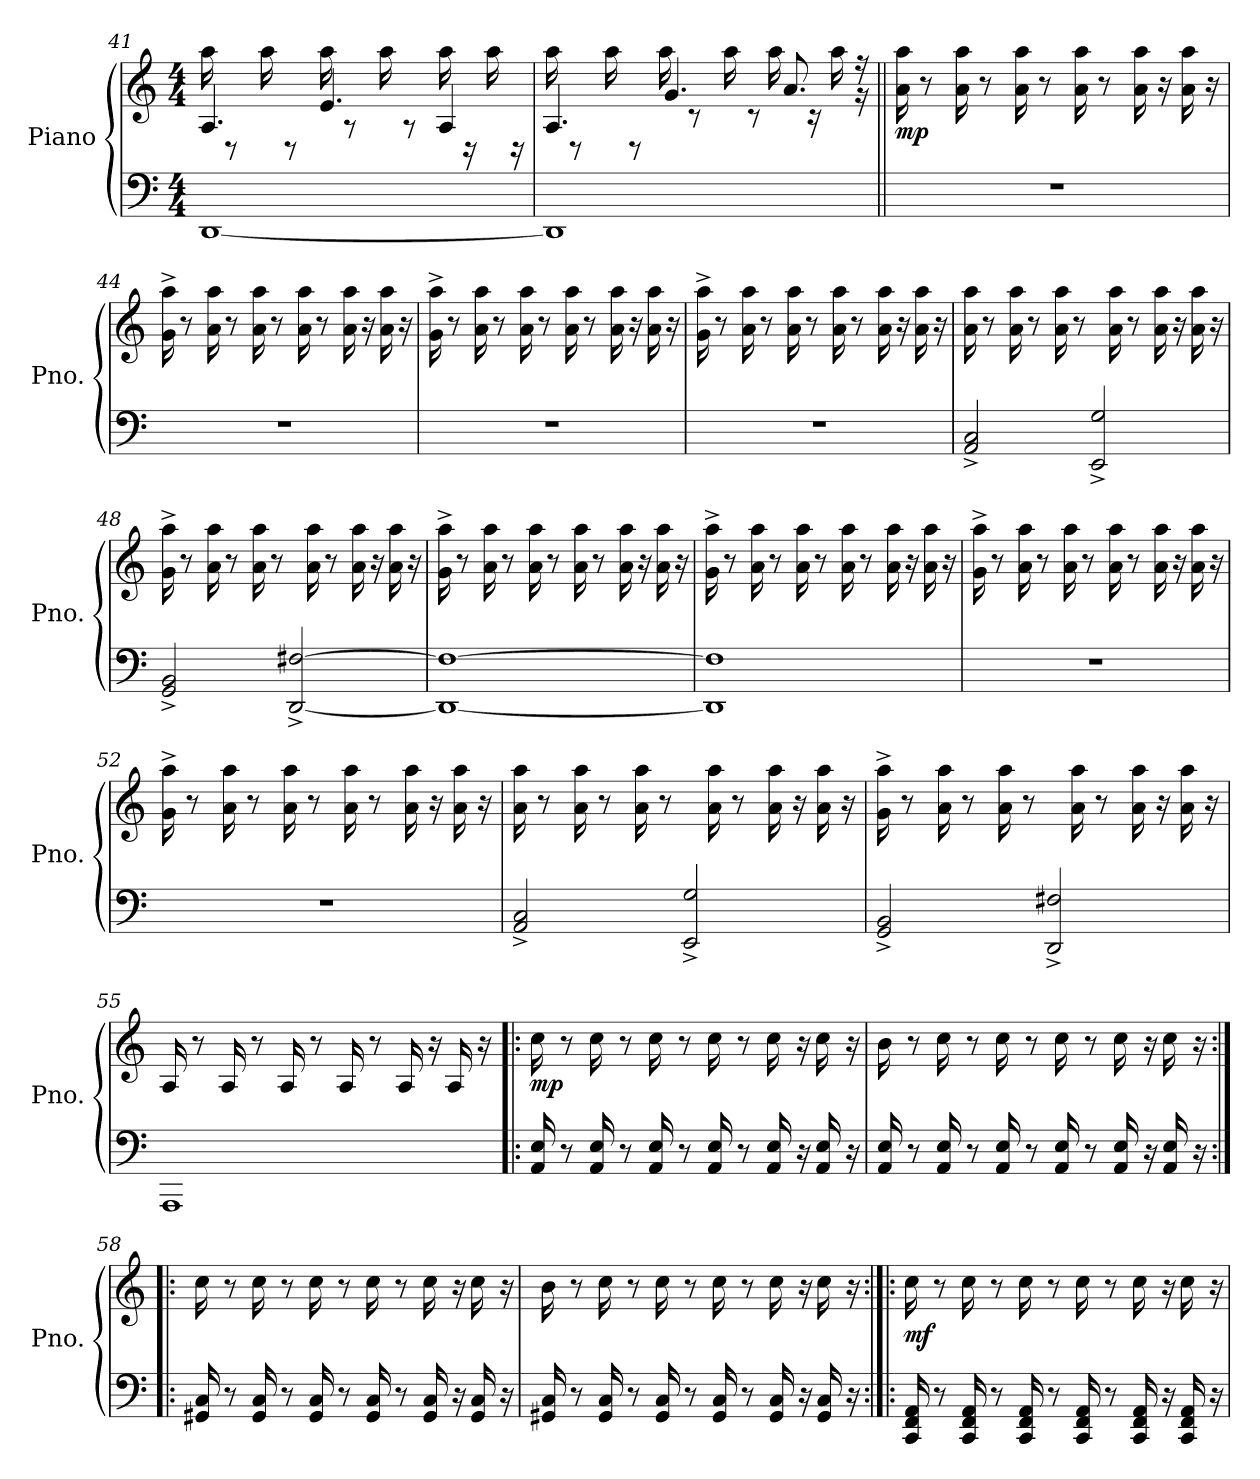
**kern	**kern	**dynam
*part1	*part1	*part1
*staff2	*staff1	*staff1/2
*I"Piano	*	*
*I'Pno.	*	*
*clefF4	*clefG2	*
*k[]	*k[]	*
*M4/4	*M4/4	*
=41	=41	=41
*	*^	*
[1DD	4.A/	16aa\	.
.	.	8r	.
.	.	16aa\	.
.	.	8r	.
.	4.e/	16aa\	.
.	.	8r	.
.	.	16aa\	.
.	.	8r	.
.	4A/	16aa\	.
.	.	16r	.
.	.	16aa\	.
.	.	16r	.
=42	=42	=42	=42
1DD]	4.A/	16aa\	.
.	.	8r	.
.	.	16aa\	.
.	.	8r	.
.	4.g/	16aa\	.
.	.	8r	.
.	.	16aa\	.
.	.	8r	.
.	8.a/	16aa\	.
.	.	16r	.
.	.	16aa\	.
.	16r	16r	.
!!LO:LB:g=z
=43||	=43||	=43||	=43||
!	!	!	!LO:DY:b
*	*v	*v	*
1r	16a\ 16aa\	mp
.	8r	.
.	16a\ 16aa\	.
.	8r	.
.	16a\ 16aa\	.
.	8r	.
.	16a\ 16aa\	.
.	8r	.
.	16a\ 16aa\	.
.	16r	.
.	16a\ 16aa\	.
.	16r	.
=44	=44	=44
1r	16g\^ 16aa\^	.
.	8r	.
.	16a\ 16aa\	.
.	8r	.
.	16a\ 16aa\	.
.	8r	.
.	16a\ 16aa\	.
.	8r	.
.	16a\ 16aa\	.
.	16r	.
.	16a\ 16aa\	.
.	16r	.
=45	=45	=45
1r	16g\^ 16aa\^	.
.	8r	.
.	16a\ 16aa\	.
.	8r	.
.	16a\ 16aa\	.
.	8r	.
.	16a\ 16aa\	.
.	8r	.
.	16a\ 16aa\	.
.	16r	.
.	16a\ 16aa\	.
.	16r	.
=46	=46	=46
1r	16g\^ 16aa\^	.
.	8r	.
.	16a\ 16aa\	.
.	8r	.
.	16a\ 16aa\	.
.	8r	.
.	16a\ 16aa\	.
.	8r	.
.	16a\ 16aa\	.
.	16r	.
.	16a\ 16aa\	.
.	16r	.
!!LO:LB:g=z
=47	=47	=47
!	!	!LO:DY:b=2
!	!	!LO:DY:n=1:b
2AA/^ 2C/^	16a\ 16aa\	f mf
.	8r	.
.	16a\ 16aa\	.
.	8r	.
.	16a\ 16aa\	.
.	8r	.
2EE/^ 2G/^	.	.
.	16a\ 16aa\	.
.	8r	.
.	16a\ 16aa\	.
.	16r	.
.	16a\ 16aa\	.
.	16r	.
=48	=48	=48
2GG/^ 2BB/^	16g\^ 16aa\^	.
.	8r	.
.	16a\ 16aa\	.
.	8r	.
.	16a\ 16aa\	.
.	8r	.
[2DD/^ [2F#X/^	.	.
.	16a\ 16aa\	.
.	8r	.
.	16a\ 16aa\	.
.	16r	.
.	16a\ 16aa\	.
.	16r	.
=49	=49	=49
1DD_ 1F#_	16g\^ 16aa\^	.
.	8r	.
.	16a\ 16aa\	.
.	8r	.
.	16a\ 16aa\	.
.	8r	.
.	16a\ 16aa\	.
.	8r	.
.	16a\ 16aa\	.
.	16r	.
.	16a\ 16aa\	.
.	16r	.
=50	=50	=50
1DD] 1F#]	16g\^ 16aa\^	.
.	8r	.
.	16a\ 16aa\	.
.	8r	.
.	16a\ 16aa\	.
.	8r	.
.	16a\ 16aa\	.
.	8r	.
.	16a\ 16aa\	.
.	16r	.
.	16a\ 16aa\	.
.	16r	.
!!LO:LB:g=z
=51	=51	=51
1r	16g\^ 16aa\^	.
.	8r	.
.	16a\ 16aa\	.
.	8r	.
.	16a\ 16aa\	.
.	8r	.
.	16a\ 16aa\	.
.	8r	.
.	16a\ 16aa\	.
.	16r	.
.	16a\ 16aa\	.
.	16r	.
=52	=52	=52
1r	16g\^ 16aa\^	.
.	8r	.
.	16a\ 16aa\	.
.	8r	.
.	16a\ 16aa\	.
.	8r	.
.	16a\ 16aa\	.
.	8r	.
.	16a\ 16aa\	.
.	16r	.
.	16a\ 16aa\	.
.	16r	.
=53	=53	=53
2AA/^ 2C/^	16a\ 16aa\	.
.	8r	.
.	16a\ 16aa\	.
.	8r	.
.	16a\ 16aa\	.
.	8r	.
2EE/^ 2G/^	.	.
.	16a\ 16aa\	.
.	8r	.
.	16a\ 16aa\	.
.	16r	.
.	16a\ 16aa\	.
.	16r	.
=54	=54	=54
2GG/^ 2BB/^	16g\^ 16aa\^	.
.	8r	.
.	16a\ 16aa\	.
.	8r	.
.	16a\ 16aa\	.
.	8r	.
2DD/^ 2F#X/^	.	.
.	16a\ 16aa\	.
.	8r	.
.	16a\ 16aa\	.
.	16r	.
.	16a\ 16aa\	.
.	16r	.
!!LO:LB:g=z
=55	=55	=55
1AAA	16A/	.
.	8r	.
.	16A/	.
.	8r	.
.	16A/	.
.	8r	.
.	16A/	.
.	8r	.
.	16A/	.
.	16r	.
.	16A/	.
.	16r	.
=56!|:	=56!|:	=56!|:
!	!	!LO:DY:b
16AA/ 16E/	16cc\	mp
8r	8r	.
16AA/ 16E/	16cc\	.
8r	8r	.
16AA/ 16E/	16cc\	.
8r	8r	.
16AA/ 16E/	16cc\	.
8r	8r	.
16AA/ 16E/	16cc\	.
16r	16r	.
16AA/ 16E/	16cc\	.
16r	16r	.
=57	=57	=57
16AA/ 16E/	16b\	.
8r	8r	.
16AA/ 16E/	16cc\	.
8r	8r	.
16AA/ 16E/	16cc\	.
8r	8r	.
16AA/ 16E/	16cc\	.
8r	8r	.
16AA/ 16E/	16cc\	.
16r	16r	.
16AA/ 16E/	16cc\	.
16r	16r	.
!!LO:PB:g=z
=58:|!|:	=58:|!|:	=58:|!|:
16GG#X/ 16C/	16cc\	.
8r	8r	.
16GG#/ 16C/	16cc\	.
8r	8r	.
16GG#/ 16C/	16cc\	.
8r	8r	.
16GG#/ 16C/	16cc\	.
8r	8r	.
16GG#/ 16C/	16cc\	.
16r	16r	.
16GG#/ 16C/	16cc\	.
16r	16r	.
=59	=59	=59
16GG#X/ 16C/	16b\	.
8r	8r	.
16GG#/ 16C/	16cc\	.
8r	8r	.
16GG#/ 16C/	16cc\	.
8r	8r	.
16GG#/ 16C/	16cc\	.
8r	8r	.
16GG#/ 16C/	16cc\	.
16r	16r	.
16GG#/ 16C/	16cc\	.
16r	16r	.
=60:|!|:	=60:|!|:	=60:|!|:
!	!	!LO:DY:b
16CC/ 16FF/ 16AA/	16cc\	mf
8r	8r	.
16CC/ 16FF/ 16AA/	16cc\	.
8r	8r	.
16CC/ 16FF/ 16AA/	16cc\	.
8r	8r	.
16CC/ 16FF/ 16AA/	16cc\	.
8r	8r	.
16CC/ 16FF/ 16AA/	16cc\	.
16r	16r	.
16CC/ 16FF/ 16AA/	16cc\	.
16r	16r	.
=	=	=
*-	*-	*-
